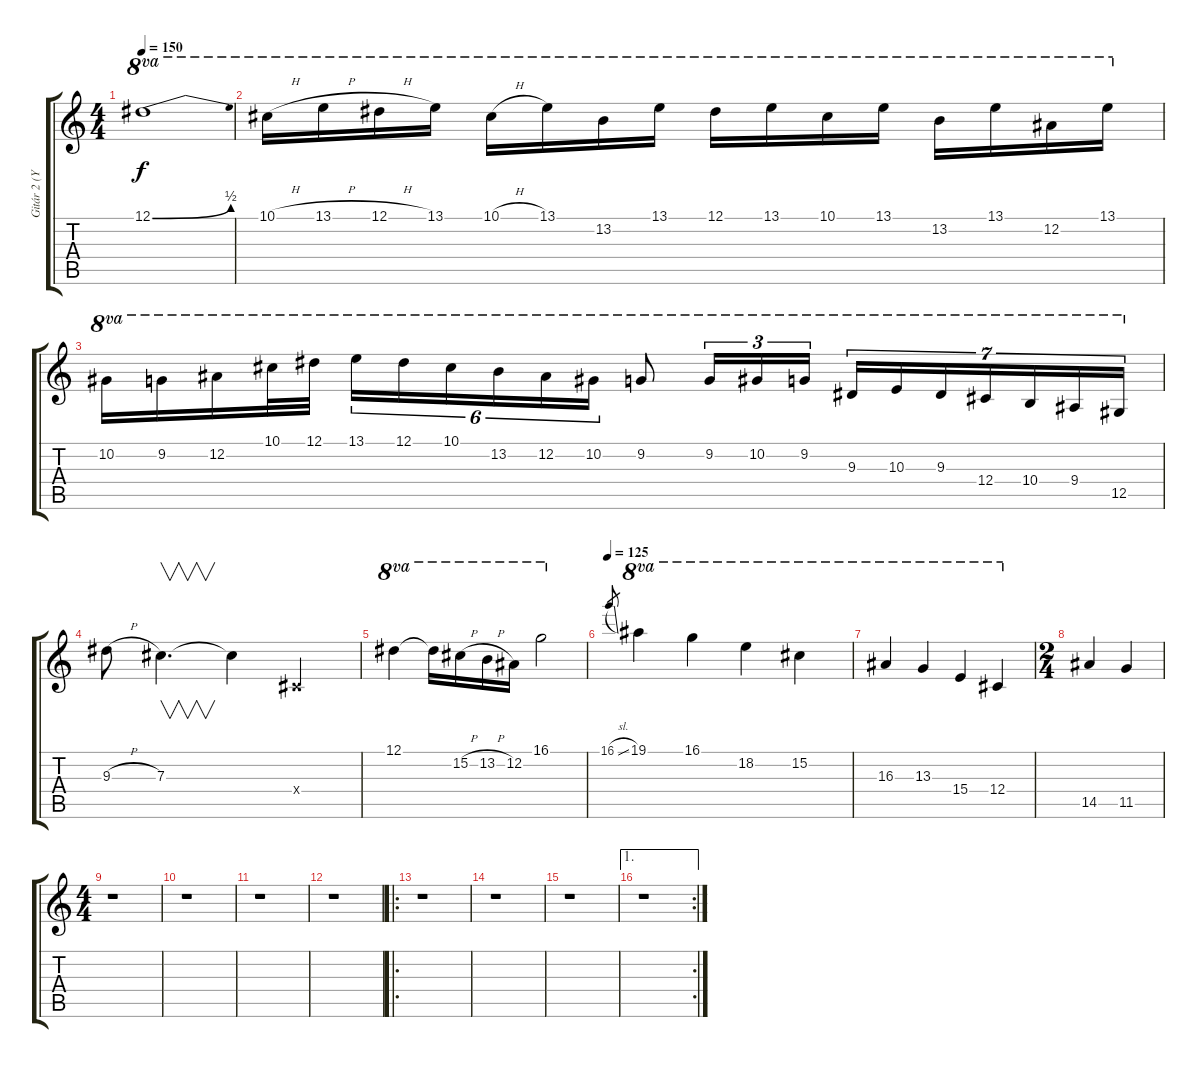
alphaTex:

\track ("Gitár 2 (Yngwie Mamsteen)" "Gitár 2 (Y") {instrument distortionguitar}
\staff {score tabs}
\tuning (Eb4 Bb3 Gb3 Db3 Ab2 Eb2) {hide}
\ts (4 4)
\tempo 150
\clef g2
\ks c
12.1{be (bend 0 0 60 2)}.1{ot 8va dy f} |
10.1{h}.16{ot 8va} 13.1{h}.16{ot 8va} 12.1{h}.16{ot 8va} 13.1.16{ot 8va} 10.1{h}.16{ot 8va} 13.1.16{ot 8va} 13.2.16{ot 8va} 13.1.16{ot 8va} 12.1.16{ot 8va} 13.1.16{ot 8va} 10.1.16{ot 8va} 13.1.16{ot 8va} 13.2.16{ot 8va} 13.1.16{ot 8va} 12.2.16{ot 8va} 13.1.16{ot 8va} |
10.2.16{ot 8va} 9.2.16{ot 8va} 12.2.16{ot 8va} 10.1.32{ot 8va} 12.1.32{ot 8va} 13.1.16{tu (6 4) ot 8va} 12.1.16{tu (6 4) ot 8va} 10.1.16{tu (6 4) ot 8va} 13.2.16{tu (6 4) ot 8va} 12.2.16{tu (6 4) ot 8va} 10.2.16{tu (6 4) ot 8va} 9.2.8{ot 8va} 9.2.16{tu (3 2) ot 8va} 10.2.16{tu (3 2) ot 8va} 9.2.16{tu (3 2) ot 8va} 9.3.16{tu (7 4) ot 8va} 10.3.16{tu (7 4) ot 8va} 9.3.16{tu (7 4) ot 8va} 12.4.16{tu (7 4) ot 8va} 10.4.16{tu (7 4) ot 8va} 9.4.16{tu (7 4) ot 8va} 12.5.16{tu (7 4) ot 8va} |
9.3{h}.8 7.3.4{v d} 7.3{t}.4 0.4{x}.4 |
12.1.4{ot 8va} 12.1{t}.16{ot 8va} 15.2{h}.16{ot 8va} 13.2{h}.16{ot 8va} 12.2.16{ot 8va} 16.1.2{ot 8va} |
\tempo 125
16.1{sl}.8{gr} 19.1.4{ot 8va} 16.1.4{ot 8va} 18.2.4{ot 8va} 15.2.4{ot 8va} |
16.3.4{ot 8va} 13.3.4{ot 8va} 15.4.4{ot 8va} 12.4.4{ot 8va} |
\ts (2 4)
14.5.4 11.5.4 |
\ts (4 4)
r.1 |
r.1 |
r.1 |
r.1 |
\ro
r.1 |
r.1 |
r.1 |
\ae 1
\rc 2
r.1
